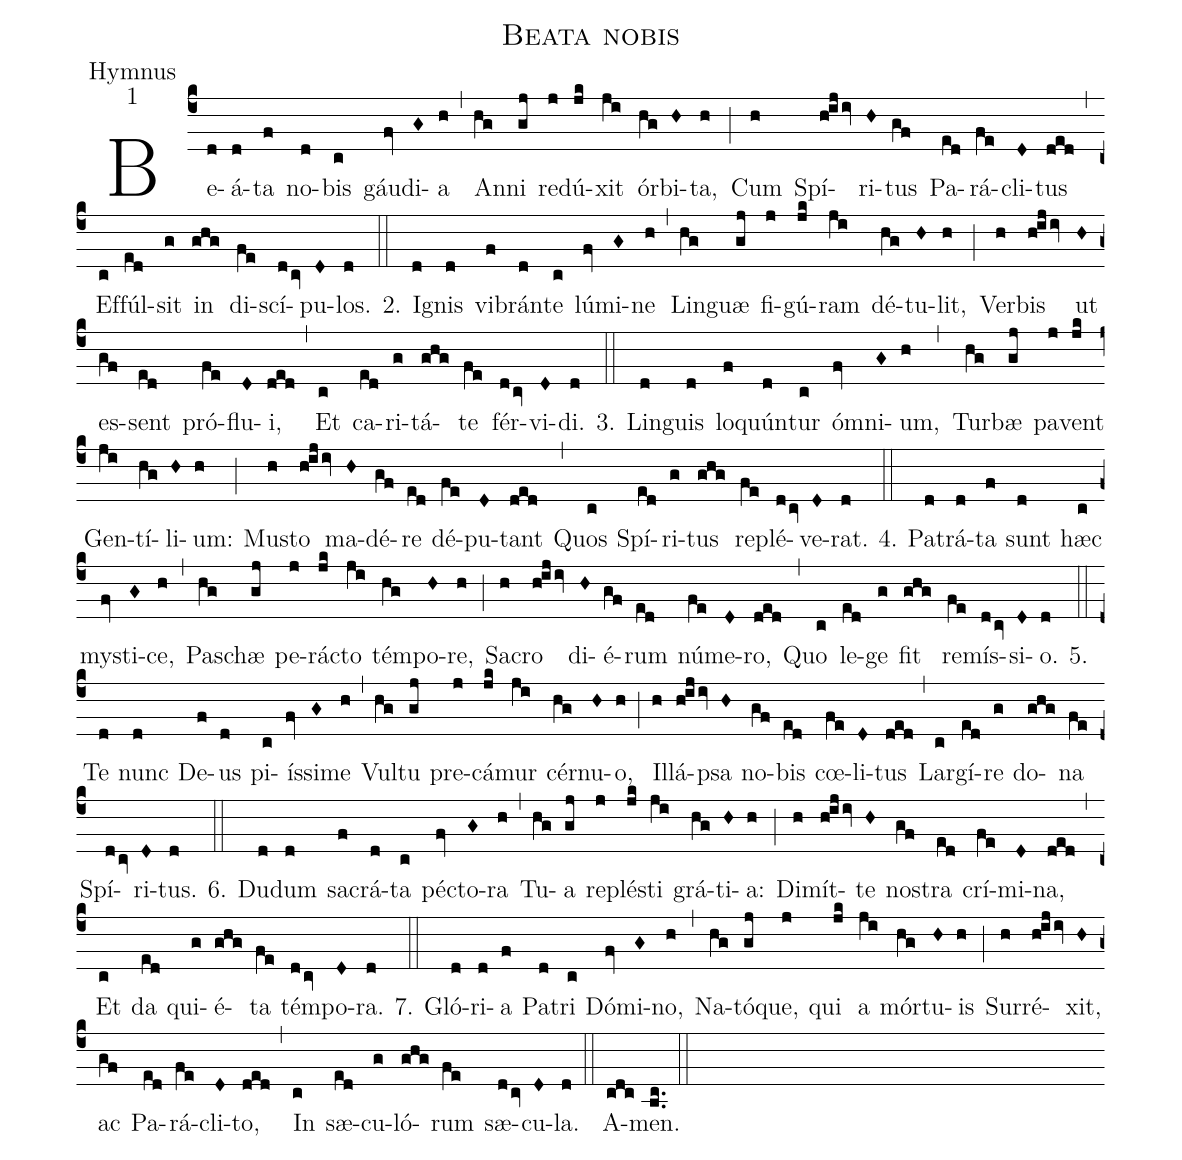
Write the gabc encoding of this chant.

name:Beata nobis;
office-part:Hymnus;
mode:1;
%%
(c4)Be(d)á(d)ta(f) no(d)bis(c) gáu(fv)di(G)a(h) (,)
An(hg)ni(gj) re(j)dú(jk)xit(ji) ór(hg)bi(H)ta,(h) (;)
Cum(h) Spí(hijiv)ri(H)tus(gf) Pa(ed)rá(fe)cli(D)tus(ded) (,)
Ef(c)fúl(ed)sit(g) in(ghg) di(fe)scí(dcv)pu(D)los.(d)

2.(::) I(d)gnis(d) vi(f)brán(d)te(c) lú(fv)mi(G)ne(h) (,)
Lin(hg)guæ(gj) fi(j)gú(jk)ram(ji) dé(hg)tu(H)lit,(h) (;)
Ver(h)bis(hijiv) ut(H) es(gf)sent(ed) pró(fe)flu(D)i,(ded) (,)
Et(c) ca(ed)ri(g)tá(ghg)te(fe) fér(dcv)vi(D)di.(d)

3.(::) Lin(d)guis(d) lo(f)quún(d)tur(c) óm(fv)ni(G)um,(h) (,)
Tur(hg)bæ(gj) pa(j)vent(jk) Gen(ji)tí(hg)li(H)um:(h) (;)
Mu(h)sto(hijiv) ma(H)dé(gf)re(ed) dé(fe)pu(D)tant(ded) (,)
Quos(c) Spí(ed)ri(g)tus(ghg) re(fe)plé(dcv)ve(D)rat.(d)

4.(::) Pa(d)trá(d)ta(f) sunt(d) hæc(c) my(fv)sti(G)ce,(h) (,)
Pas(hg)chæ(gj) pe(j)rá(jk)cto(ji) tém(hg)po(H)re,(h) (;)
Sa(h)cro(hijiv) di(H)é(gf)rum(ed) nú(fe)me(D)ro,(ded) (,)
Quo(c) le(ed)ge(g) fit(ghg) re(fe)mís(dcv)si(D)o.(d)

5.(::) Te(d) nunc(d) De(f)us(d) pi(c)ís(fv)si(G)me(h) (,)
Vul(hg)tu(gj) pre(j)cá(jk)mur(ji) cér(hg)nu(H)o,(h) (;)
Il(h)lá(hijiv)psa(H) no(gf)bis(ed) cœ(fe)li(D)tus(ded) (,)
Lar(c)gí(ed)re(g) do(ghg)na(fe) Spí(dcv)ri(D)tus.(d)

6.(::) Du(d)dum(d) sa(f)crá(d)ta(c) pé(fv)cto(G)ra(h) (,)
Tu(hg)a(gj) re(j)plé(jk)sti(ji) grá(hg)ti(H)a:(h) (;)
Di(h)mít(hijiv)te(H) no(gf)stra(ed) crí(fe)mi(D)na,(ded) (,)
Et(c) da(ed) qui(g)é(ghg)ta(fe) tém(dcv)po(D)ra.(d)

7.(::) Gló(d)ri(d)a(f) Pa(d)tri(c) Dó(fv)mi(G)no,(h) (,)
Na(hg)tó(gj)que,(j) qui(jk) a(ji) mór(hg)tu(H)is(h) (;)
Sur(h)ré(hijiv)xit,(H) ac(gf) Pa(ed)rá(fe)cli(D)to,(ded) (,)
In(c) sæ(ed)cu(g)ló(ghg)rum(fe) sæ(dcv)cu(D)la.(d) (::)
A(cdc)men.(bc..) (::)
